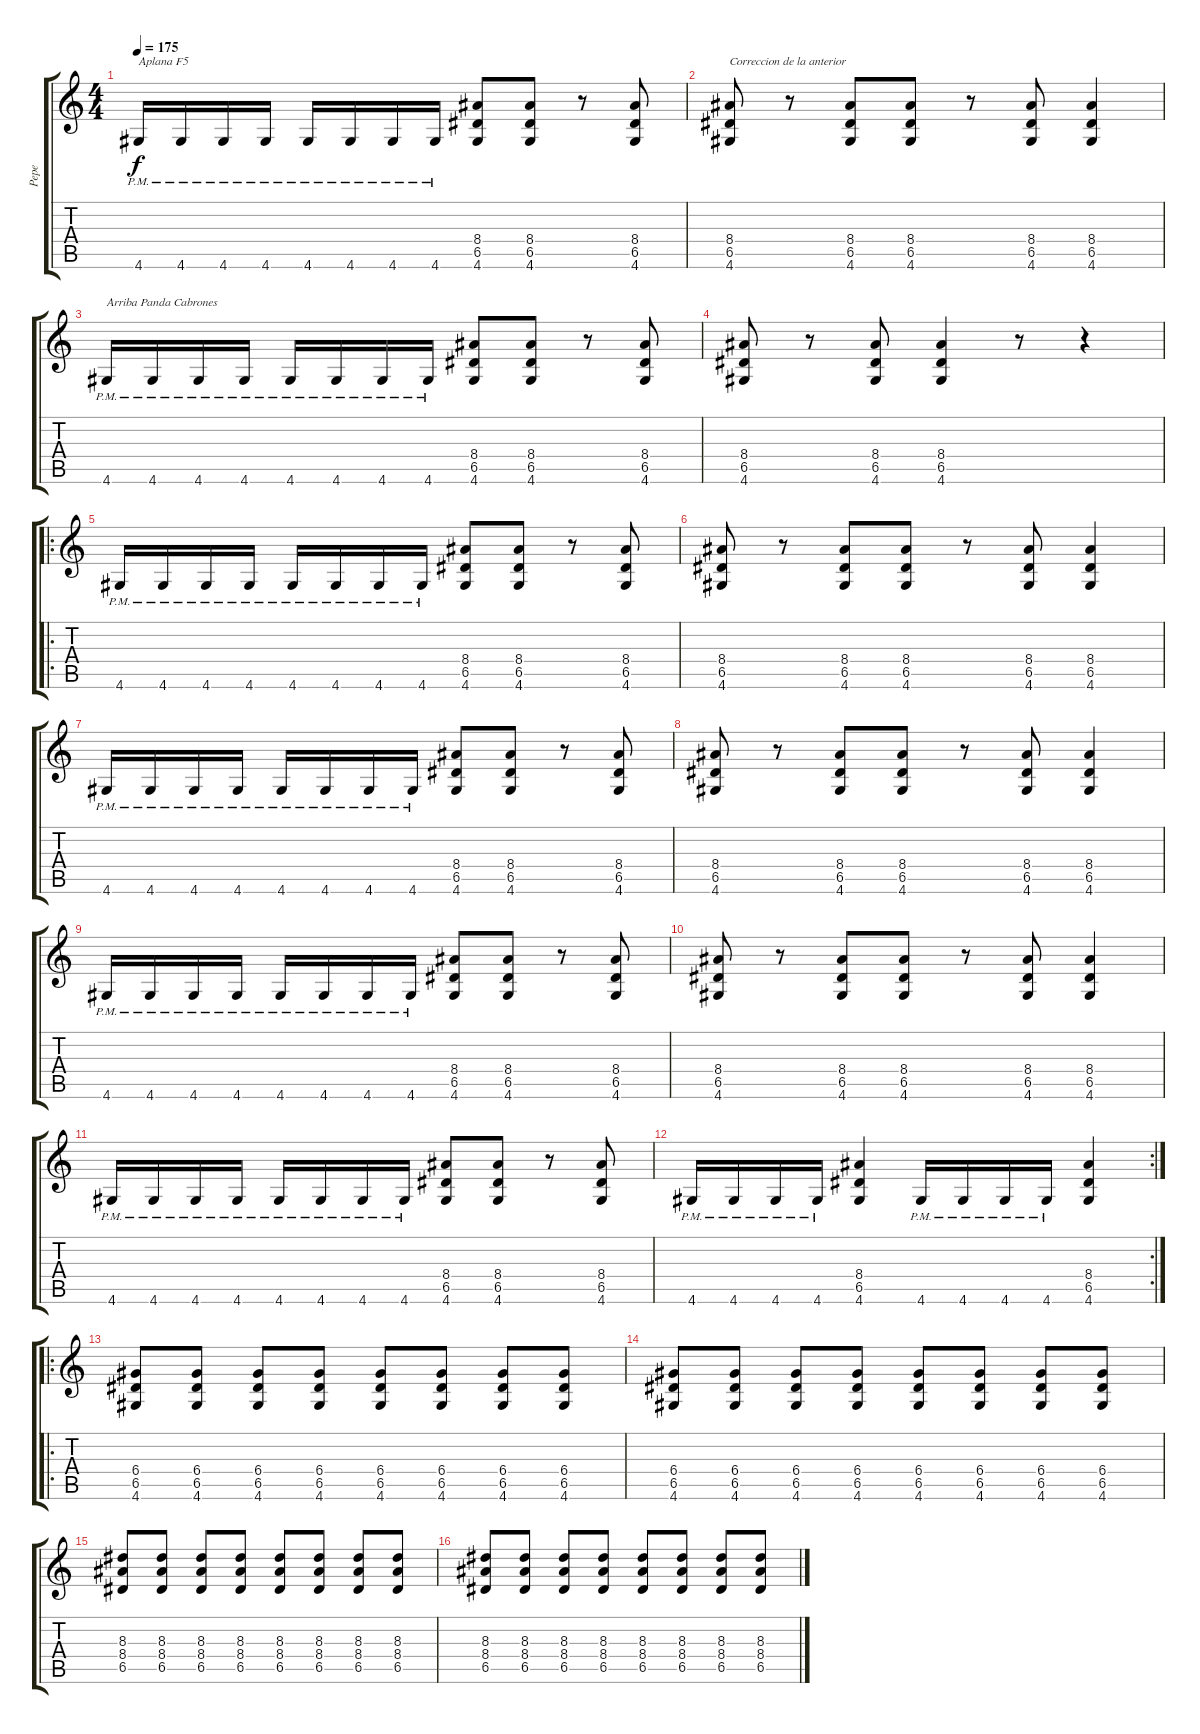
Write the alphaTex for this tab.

\track ("Pepe" "Pepe") {instrument distortionguitar}
\staff {score tabs}
\tuning (E4 B3 G3 D3 A2 E2) {hide}
\ts (4 4)
\tempo 175
\clef g2
\ks c
4.6{pm}.16{txt "Aplana F5" dy f balance 0 instrument distortionguitar} 4.6{pm}.16 4.6{pm}.16 4.6{pm}.16 4.6{pm}.16 4.6{pm}.16 4.6{pm}.16 4.6{pm}.16 (8.4 6.5 4.6).8 (8.4 6.5 4.6).8 r.8 (8.4 6.5 4.6).8 |
(8.4 6.5 4.6).8{txt "Correccion de la anterior"} r.8 (8.4 6.5 4.6).8 (8.4 6.5 4.6).8 r.8 (8.4 6.5 4.6).8 (8.4 6.5 4.6).4 |
4.6{pm}.16{txt "Arriba Panda Cabrones"} 4.6{pm}.16 4.6{pm}.16 4.6{pm}.16 4.6{pm}.16 4.6{pm}.16 4.6{pm}.16 4.6{pm}.16 (8.4 6.5 4.6).8 (8.4 6.5 4.6).8 r.8 (8.4 6.5 4.6).8 |
(8.4 6.5 4.6).8 r.8 (8.4 6.5 4.6).8 (8.4 6.5 4.6).4 r.8 r.4 |
\ro
4.6{pm}.16{balance 8} 4.6{pm}.16 4.6{pm}.16 4.6{pm}.16 4.6{pm}.16 4.6{pm}.16 4.6{pm}.16 4.6{pm}.16 (8.4 6.5 4.6).8 (8.4 6.5 4.6).8 r.8 (8.4 6.5 4.6).8 |
(8.4 6.5 4.6).8 r.8 (8.4 6.5 4.6).8 (8.4 6.5 4.6).8 r.8 (8.4 6.5 4.6).8 (8.4 6.5 4.6).4 |
4.6{pm}.16 4.6{pm}.16 4.6{pm}.16 4.6{pm}.16 4.6{pm}.16 4.6{pm}.16 4.6{pm}.16 4.6{pm}.16 (8.4 6.5 4.6).8 (8.4 6.5 4.6).8 r.8 (8.4 6.5 4.6).8 |
(8.4 6.5 4.6).8 r.8 (8.4 6.5 4.6).8 (8.4 6.5 4.6).8 r.8 (8.4 6.5 4.6).8 (8.4 6.5 4.6).4 |
4.6{pm}.16 4.6{pm}.16 4.6{pm}.16 4.6{pm}.16 4.6{pm}.16 4.6{pm}.16 4.6{pm}.16 4.6{pm}.16 (8.4 6.5 4.6).8 (8.4 6.5 4.6).8 r.8 (8.4 6.5 4.6).8 |
(8.4 6.5 4.6).8 r.8 (8.4 6.5 4.6).8 (8.4 6.5 4.6).8 r.8 (8.4 6.5 4.6).8 (8.4 6.5 4.6).4 |
4.6{pm}.16 4.6{pm}.16 4.6{pm}.16 4.6{pm}.16 4.6{pm}.16 4.6{pm}.16 4.6{pm}.16 4.6{pm}.16 (8.4 6.5 4.6).8 (8.4 6.5 4.6).8 r.8 (8.4 6.5 4.6).8 |
\rc 2
4.6{pm}.16 4.6{pm}.16 4.6{pm}.16 4.6{pm}.16 (8.4 6.5 4.6).4 4.6{pm}.16 4.6{pm}.16 4.6{pm}.16 4.6{pm}.16 (8.4 6.5 4.6).4 |
\ro
(6.4 6.5 4.6).8 (6.4 6.5 4.6).8 (6.4 6.5 4.6).8 (6.4 6.5 4.6).8 (6.4 6.5 4.6).8 (6.4 6.5 4.6).8 (6.4 6.5 4.6).8 (6.4 6.5 4.6).8 |
(6.4 6.5 4.6).8 (6.4 6.5 4.6).8 (6.4 6.5 4.6).8 (6.4 6.5 4.6).8 (6.4 6.5 4.6).8 (6.4 6.5 4.6).8 (6.4 6.5 4.6).8 (6.4 6.5 4.6).8 |
(8.3 8.4 6.5).8 (8.3 8.4 6.5).8 (8.3 8.4 6.5).8 (8.3 8.4 6.5).8 (8.3 8.4 6.5).8 (8.3 8.4 6.5).8 (8.3 8.4 6.5).8 (8.3 8.4 6.5).8 |
(8.3 8.4 6.5).8 (8.3 8.4 6.5).8 (8.3 8.4 6.5).8 (8.3 8.4 6.5).8 (8.3 8.4 6.5).8 (8.3 8.4 6.5).8 (8.3 8.4 6.5).8 (8.3 8.4 6.5).8
